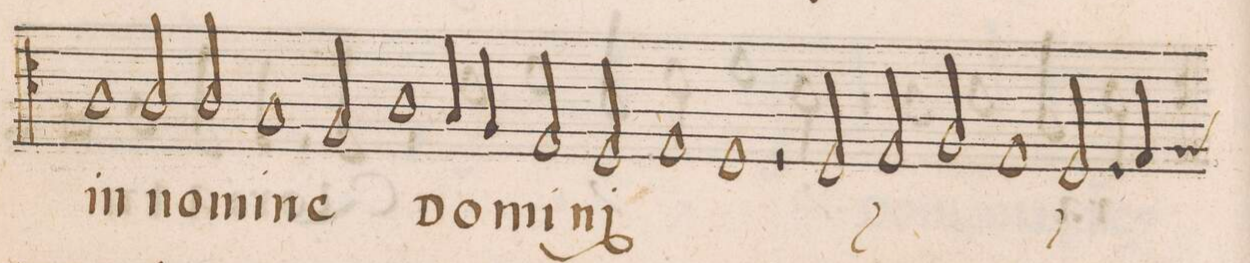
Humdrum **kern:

**kern	**text
*I"TENOR	*
*clefC4	*
*k[]	*
*met(C|)	*
*M2/1	*
1A	in
=64-	=64-
2A/	no-
2A/	-mi-
1G	-ne
=65-	=65-
2F/	.
1A	Do-
4G/	.
4F/	.
=66-	=66-
2E/	-mi-
2D/	-ni
1E	.
=67-	=67-
1D	.
2r	.
*	*ij
2D/	in
=68-	=68-
2E/	no-
2F/	-mi-
1E	-ne
=69-	=69-
2.D/	Do-
*custos:F	*
4E/	.
*-	*-
